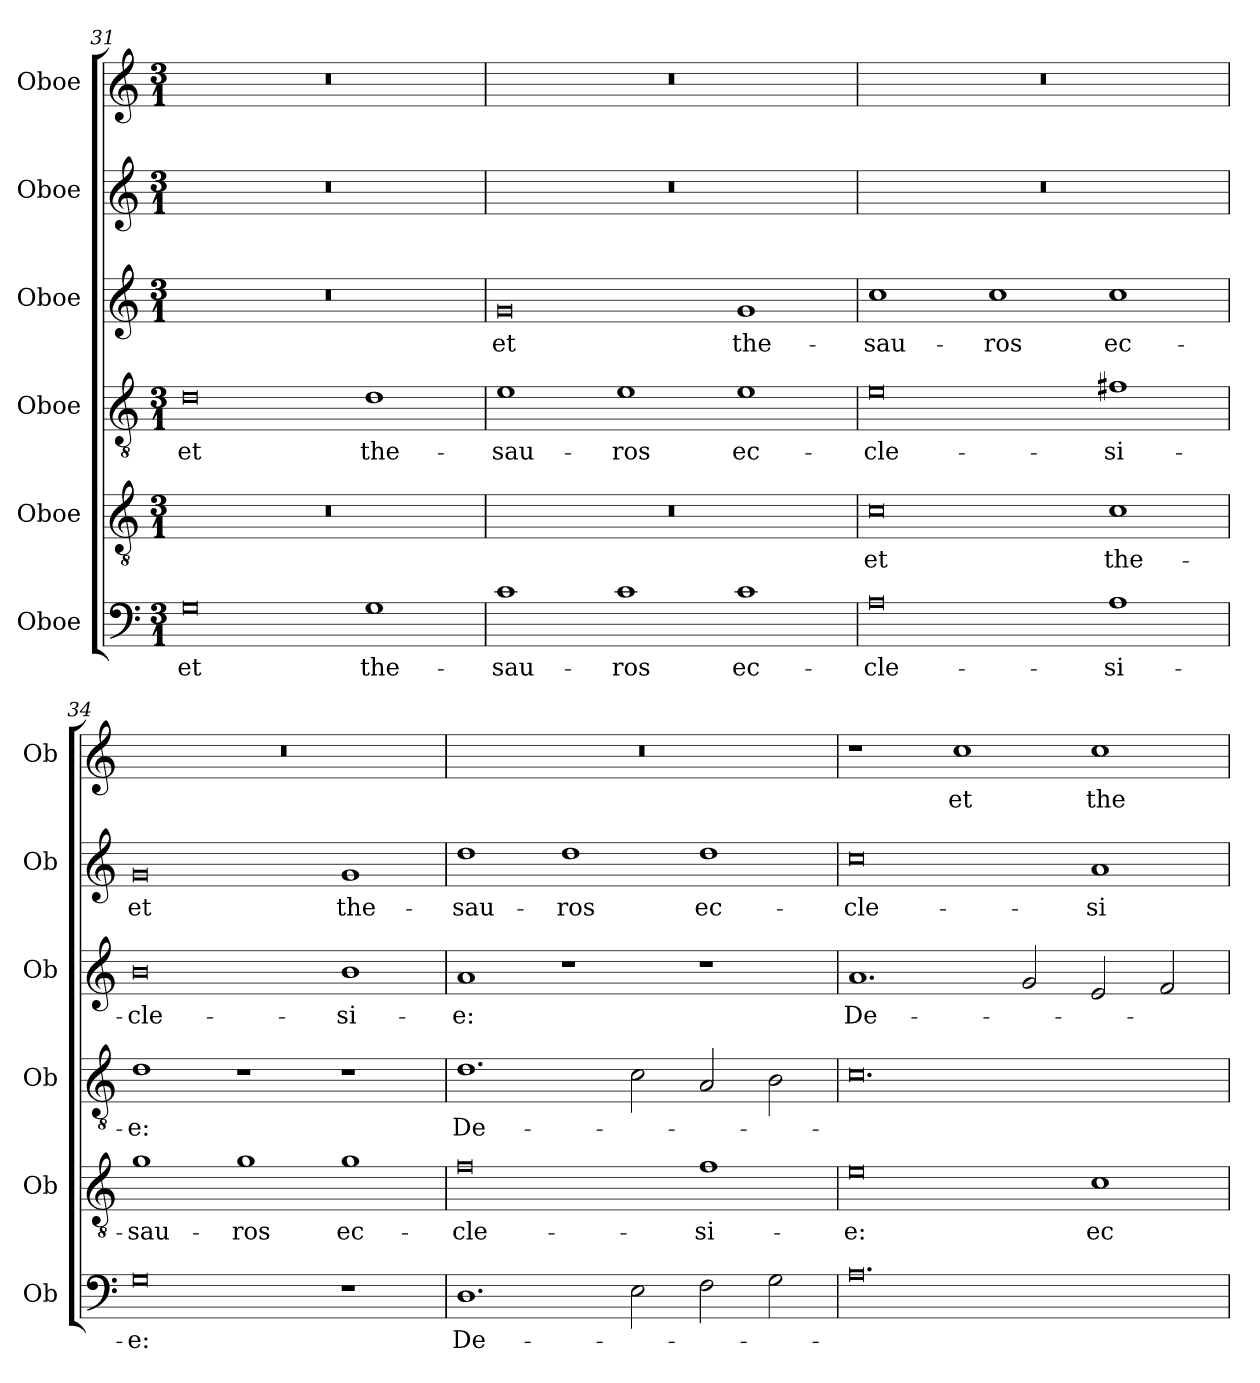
**kern	**text	**kern	**text	**kern	**text	**kern	**text	**kern	**text	**kern	**text
*part6	*part6	*part5	*part5	*part4	*part4	*part3	*part3	*part2	*part2	*part1	*part1
*staff6	*staff6	*staff5	*staff5	*staff4	*staff4	*staff3	*staff3	*staff2	*staff2	*staff1	*staff1
*I"Oboe	*	*I"Oboe	*	*I"Oboe	*	*I"Oboe	*	*I"Oboe	*	*I"Oboe	*
*I'Ob	*	*I'Ob	*	*I'Ob	*	*I'Ob	*	*I'Ob	*	*I'Ob	*
*clefF4	*	*clefGv2	*	*clefGv2	*	*clefG2	*	*clefG2	*	*clefG2	*
*k[]	*	*k[]	*	*k[]	*	*k[]	*	*k[]	*	*k[]	*
*M3/1	*	*M3/1	*	*M3/1	*	*M3/1	*	*M3/1	*	*M3/1	*
*MM480	*	*MM480	*	*MM480	*	*MM480	*	*MM480	*	*MM480	*
=31	=31	=31	=31	=31	=31	=31	=31	=31	=31	=31	=31
0G	et	0.r	.	0d	et	0.r	.	0.r	.	0.r	.
1G	the-	.	.	1d	the-	.	.	.	.	.	.
=32	=32	=32	=32	=32	=32	=32	=32	=32	=32	=32	=32
1c	-sau-	0.r	.	1e	-sau-	0g	et	0.r	.	0.r	.
1c	-ros	.	.	1e	-ros	.	.	.	.	.	.
1c	ec-	.	.	1e	ec-	1g	the-	.	.	.	.
=33	=33	=33	=33	=33	=33	=33	=33	=33	=33	=33	=33
0A	-cle-	0c	et	0e	-cle-	1cc	-sau-	0.r	.	0.r	.
.	.	.	.	.	.	1cc	-ros	.	.	.	.
1A	-si-	1c	the-	1f#X	-si-	1cc	ec-	.	.	.	.
=34	=34	=34	=34	=34	=34	=34	=34	=34	=34	=34	=34
0G	-e:	1g	-sau-	1d	-e:	0b	-cle-	0g	et	0.r	.
.	.	1g	-ros	1r	.	.	.	.	.	.	.
1r	.	1g	ec-	1r	.	1b	-si-	1g	the-	.	.
=35	=35	=35	=35	=35	=35	=35	=35	=35	=35	=35	=35
1.D	De-	0f	-cle-	1.d	De-	1a	-e:	1dd	-sau-	0.r	.
.	.	.	.	.	.	1r	.	1dd	-ros	.	.
2E\	.	.	.	2c\	.	.	.	.	.	.	.
2F\	.	1f	-si-	2A/	.	1r	.	1dd	ec-	.	.
2G\	.	.	.	2B\	.	.	.	.	.	.	.
=36	=36	=36	=36	=36	=36	=36	=36	=36	=36	=36	=36
0.A	.	0e	-e:	0.c	.	1.a	De-	0cc	-cle-	1r	.
.	.	.	.	.	.	.	.	.	.	1cc	et
.	.	.	.	.	.	2g/	.	.	.	.	.
.	.	1c	ec-	.	.	2e/	.	1a	-si-	1cc	the-
.	.	.	.	.	.	2f/	.	.	.	.	.
=	=	=	=	=	=	=	=	=	=	=	=
*-	*-	*-	*-	*-	*-	*-	*-	*-	*-	*-	*-
